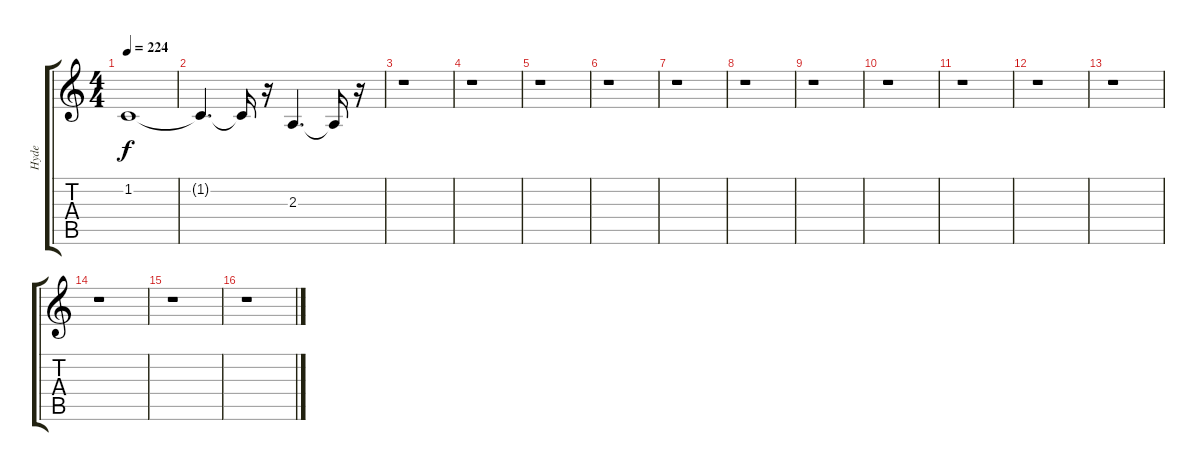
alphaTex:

\track ("Hyde" "Hyde") {instrument flute}
\staff {score tabs}
\tuning (E4 B3 G3 D3 A2 E2) {hide}
\ts (4 4)
\tempo 224
\clef g2
\ks c
1.2{t}.1{dy f} |
1.2{t}.4{d} 1.2{t}.16 r.16 2.3.4{d} 2.3{t}.16 r.16 |
r.1 |
r.1 |
r.1 |
r.1 |
r.1 |
r.1 |
r.1 |
r.1 |
r.1 |
r.1 |
r.1 |
r.1 |
r.1 |
r.1
